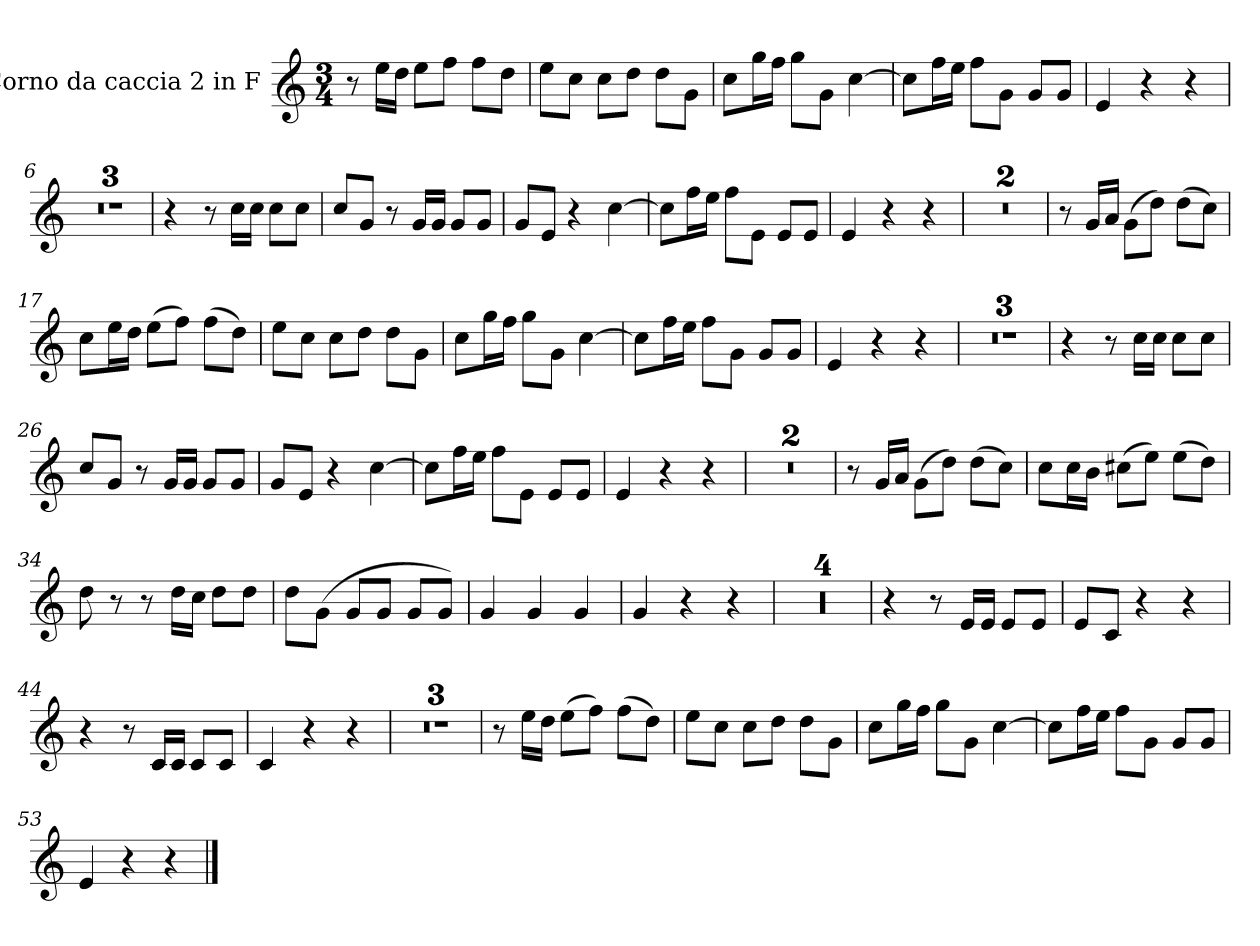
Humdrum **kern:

**kern
*part1
*staff1
*I"Corno da caccia 2 in F
*I'Cor. 2 in F
*clefG2
*ITrd4c7
*k[b-]
*M3/4
=1
8r
16a\LL
16g\JJ
8a\L
8b-\J
8b-\L
8g\J
=2
8a\L
8f\J
8f\L
8g\J
8g\L
8c\J
=3
8f\L
16cc\L
16b-\JJ
8cc\L
8c\J
[4f\
=4
8f\L]
16b-\L
16a\JJ
8b-\L
8c\J
8c/L
8c/J
!!LO:LB:g=z
=5
4A/
4r
4r
=6
2.r
=7
2.r
=8
2.r
=9
4r
8r
16f\LL
16f\JJ
8f\L
8f\J
=10
8f/L
8c/J
8r
16c/LL
16c/JJ
8c/L
8c/J
!!LO:LB:g=z
=11
8c/L
8A/J
4r
[4f\
=12
8f\L]
16b-\L
16a\JJ
8b-\L
8A\J
8A/L
8A/J
=13
4A/
4r
4r
=14
2.r
=15
2.r
!!LO:LB:g=z
=16
8r
16c/LL
16d/JJ
(8c\L
8g\J)
(8g\L
8f\J)
=17
8f\L
16a\L
16g\JJ
(8a\L
8b-\J)
(8b-\L
8g\J)
=18
8a\L
8f\J
8f\L
8g\J
8g\L
8c\J
=19
8f\L
16cc\L
16b-\JJ
8cc\L
8c\J
[4f\
!!LO:LB:g=z
=20
8f\L]
16b-\L
16a\JJ
8b-\L
8c\J
8c/L
8c/J
=21
4A/
4r
4r
=22
2.r
=23
2.r
=24
2.r
=25
4r
8r
16f\LL
16f\JJ
8f\L
8f\J
!!LO:LB:g=z
=26
8f/L
8c/J
8r
16c/LL
16c/JJ
8c/L
8c/J
=27
8c/L
8A/J
4r
[4f\
=28
8f\L]
16b-\L
16a\JJ
8b-\L
8A\J
8A/L
8A/J
=29
4A/
4r
4r
!!LO:LB:g=z
=30
2.r
=31
2.r
=32
8r
16c/LL
16d/JJ
(8c\L
8g\J)
(8g\L
8f\J)
=33
8f\L
16f\L
16e\JJ
(8f#X\L
8a\J)
(8a\L
8g\J)
=34
8g\
8r
8r
16g\LL
16f\JJ
8g\L
8g\J
!!LO:LB:g=z
=35
8g\L
(8c\J
8c/L
8c/J
8c/L
8c/J)
=36
4c/
4c/
4c/
=37
4c/
4r
4r
=38
2.r
=39
2.r
=40
2.r
=41
2.r
=42
4r
8r
16A/LL
16A/JJ
8A/L
8A/J
!!LO:LB:g=z
=43
8A/L
8F/J
4r
4r
!!LO:LB:g=z
=44
4r
8r
16F/LL
16F/JJ
8F/L
8F/J
=45
4F/
4r
4r
=46
2.r
=47
2.r
=48
2.r
=49
8r
16a\LL
16g\JJ
(8a\L
8b-\J)
(8b-\L
8g\J)
!!LO:LB:g=z
=50
8a\L
8f\J
8f\L
8g\J
8g\L
8c\J
=51
8f\L
16cc\L
16b-\JJ
8cc\L
8c\J
[4f\
=52
8f\L]
16b-\L
16a\JJ
8b-\L
8c\J
8c/L
8c/J
=53
4A>/
4r
4r
==
*-
